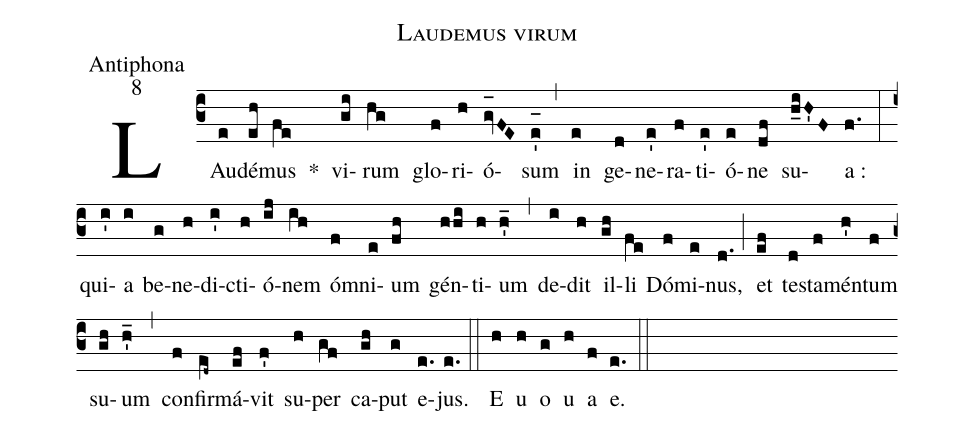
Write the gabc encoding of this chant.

name:Laudemus virum;
office-part:Antiphona;
mode:8;
%%
(c3) LAu(e)dé(eh)mus(fe) *() vi(gi)rum(hg) glo(f)ri(h)ó(gv_[oh:h]FE)sum(e'_[oh:h]) (,) in(e) ge(d)ne(e')ra(f)ti(e')ó(e)ne(df) su(h_iH'F)a :(f.) (:) qui(i')a(i) be(g)ne(h)di(i')cti(h)ó(ij)nem(ih) ó(f)mni(e)um(fh) gén(hhi)ti(h)um(h'_) (,) de(i)dit(h) il(gh)li(fe) Dó(f)mi(e)nus,(d.) (;) et(ef) te(d)sta(f)mén(h')tum(f) su(gh)um(h'_) (,) con(f)fir(e[ll:1]d~)má(ef)vit(f') su(h)per(gf) ca(gh)put(g) e(e.)jus.(e.) (::) <eu>E(h) u(h) o(g) u(h) a(f) e.</eu>(e.) (::)
